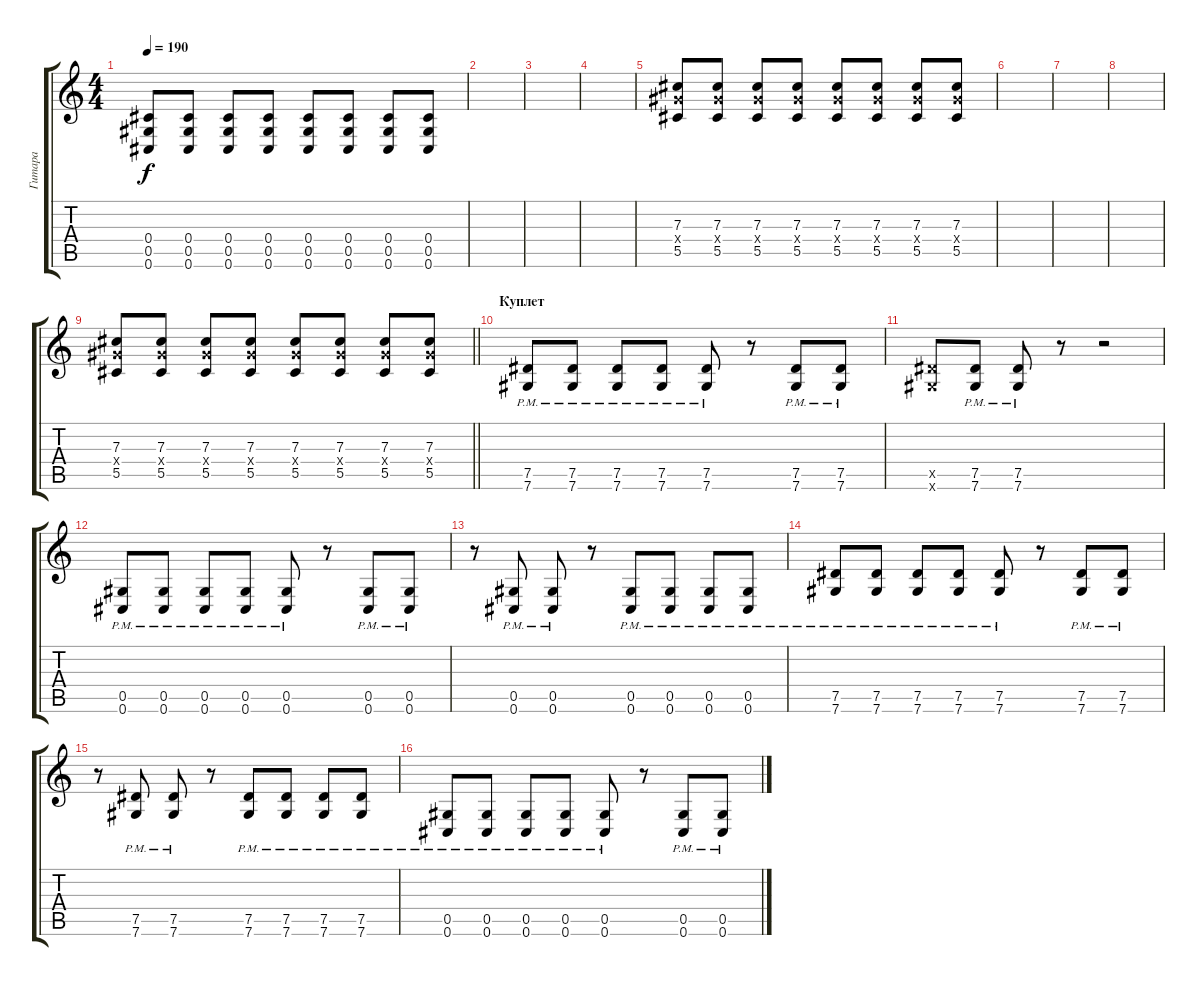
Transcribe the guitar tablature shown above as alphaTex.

\track ("Гитара" "Гитара") {instrument distortionguitar}
\staff {score tabs}
\tuning (Eb4 Bb3 Gb3 Db3 Ab2 Db2) {hide}
\ts (4 4)
\tempo 190
\clef g2
\ks c
(0.4 0.5 0.6).8{dy f} (0.4 0.5 0.6).8 (0.4 0.5 0.6).8 (0.4 0.5 0.6).8 (0.4 0.5 0.6).8 (0.4 0.5 0.6).8 (0.4 0.5 0.6).8 (0.4 0.5 0.6).8 |
|
|
|
(7.3 7.4{x} 5.5).8 (7.3 7.4{x} 5.5).8 (7.3 7.4{x} 5.5).8 (7.3 7.4{x} 5.5).8 (7.3 7.4{x} 5.5).8 (7.3 7.4{x} 5.5).8 (7.3 7.4{x} 5.5).8 (7.3 7.4{x} 5.5).8 |
|
|
|
\barLineRight lightlight
(7.3 7.4{x} 5.5).8 (7.3 7.4{x} 5.5).8 (7.3 7.4{x} 5.5).8 (7.3 7.4{x} 5.5).8 (7.3 7.4{x} 5.5).8 (7.3 7.4{x} 5.5).8 (7.3 7.4{x} 5.5).8 (7.3 7.4{x} 5.5).8 |
\section ("" "Куплет")
(7.5{pm} 7.6{pm}).8 (7.5{pm} 7.6{pm}).8 (7.5{pm} 7.6{pm}).8 (7.5{pm} 7.6{pm}).8 (7.5{pm} 7.6{pm}).8 r.8 (7.5{pm} 7.6{pm}).8 (7.5{pm} 7.6{pm}).8 |
(7.5{x} 7.6{x}).8 (7.5{pm} 7.6{pm}).8 (7.5{pm} 7.6{pm}).8 r.8 r.2 |
(0.5{pm} 0.6{pm}).8 (0.5{pm} 0.6{pm}).8 (0.5{pm} 0.6{pm}).8 (0.5{pm} 0.6{pm}).8 (0.5{pm} 0.6{pm}).8 r.8 (0.5{pm} 0.6{pm}).8 (0.5{pm} 0.6{pm}).8 |
r.8 (0.5{pm} 0.6{pm}).8 (0.5{pm} 0.6{pm}).8 r.8 (0.5{pm} 0.6{pm}).8 (0.5{pm} 0.6{pm}).8 (0.5{pm} 0.6{pm}).8 (0.5{pm} 0.6{pm}).8 |
(7.5{pm} 7.6{pm}).8 (7.5{pm} 7.6{pm}).8 (7.5{pm} 7.6{pm}).8 (7.5{pm} 7.6{pm}).8 (7.5{pm} 7.6{pm}).8 r.8 (7.5{pm} 7.6{pm}).8 (7.5{pm} 7.6{pm}).8 |
r.8 (7.5{pm} 7.6{pm}).8 (7.5{pm} 7.6{pm}).8 r.8 (7.5{pm} 7.6{pm}).8 (7.5{pm} 7.6{pm}).8 (7.5{pm} 7.6{pm}).8 (7.5{pm} 7.6{pm}).8 |
(0.5{pm} 0.6{pm}).8 (0.5{pm} 0.6{pm}).8 (0.5{pm} 0.6{pm}).8 (0.5{pm} 0.6{pm}).8 (0.5{pm} 0.6{pm}).8 r.8 (0.5{pm} 0.6{pm}).8 (0.5{pm} 0.6{pm}).8
